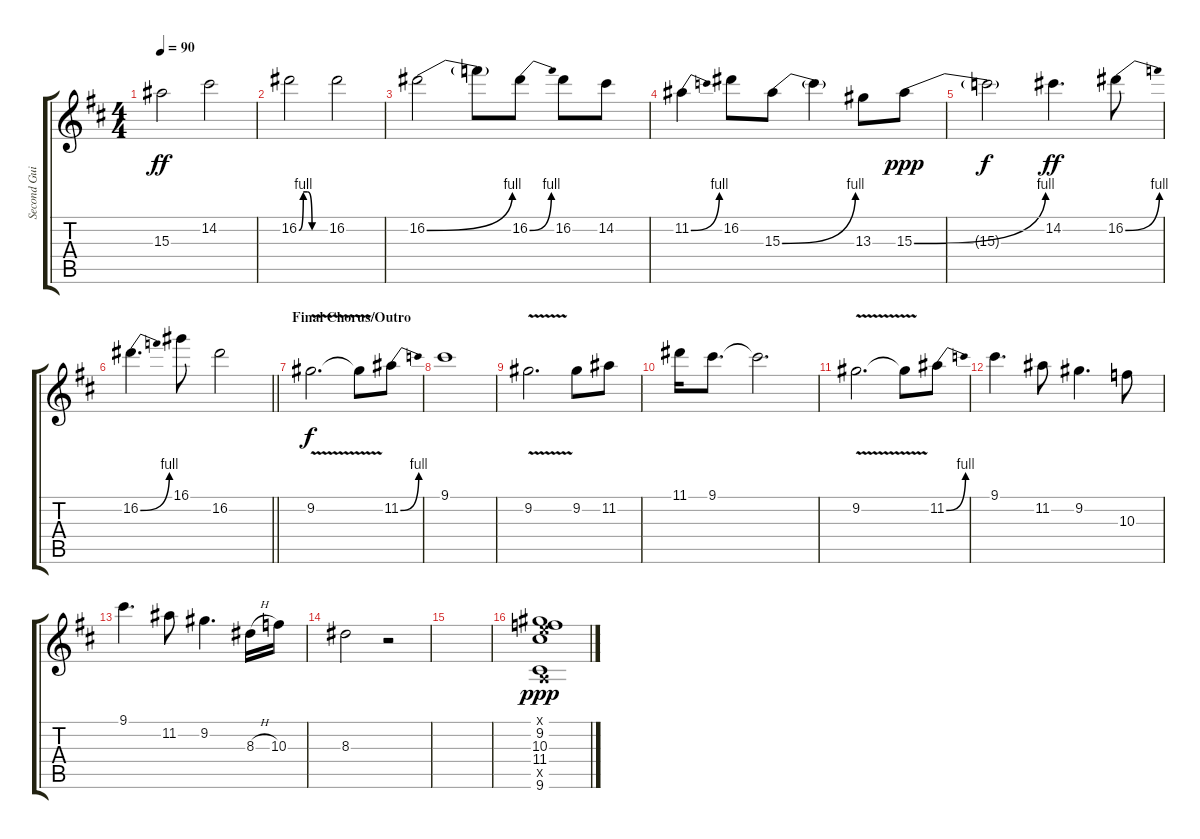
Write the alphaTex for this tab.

\track ("Second Guitar" "Second Gui") {instrument electricguitarclean}
\staff {score tabs}
\tuning (E4 B3 G3 D3 A2 E2) {hide}
\ts (4 4)
\tempo 90
\clef g2
\ks d
15.3{t}.2{dy ff} 14.2.2 |
16.2{be (custom 0 0 10 4 20 4 30 0 60 0)}.2 16.2.2 |
16.2{be (bend 0 0 60 4)}.2 16.2{t}.8 16.2{be (bend 0 0 60 4)}.8 16.2.8 14.2.8 |
11.2{be (bend 0 0 60 4)}.4 16.2.8 15.3{be (bend 0 0 60 4)}.8 15.3{t}.4 13.3.8 15.3{be (bend 0 0 60 4)}.8{dy ppp} |
15.3{t}.2{dy f} 14.2.4{d dy ff} 16.2{be (bend 0 0 60 4)}.8 |
\barLineRight lightlight
16.2{be (bend 0 0 60 4)}.4{d} 16.1.8 16.2.2 |
\section ("" "Final Chorus/Outro")
9.2{v}.2{d dy f} 9.2{t}.8 11.2{be (bend 0 0 60 4)}.8 |
9.1.1 |
9.2{v}.2{d} 9.2.8 11.2.8 |
11.1.16 9.1.8{d} 9.1{t}.2{d} |
9.2{v}.2{d} 9.2{t}.8 11.2{be (bend 0 0 60 4)}.8 |
9.1.4{d} 11.2.8 9.2.4{d} 10.3.8 |
9.1.4{d} 11.2.8 9.2.4{d} 8.3{h}.16 10.3.16 |
8.3.2 r.2 |
|
(0.1{x} 9.2 10.3 11.4 0.5{x} 9.6).1{dy ppp}
